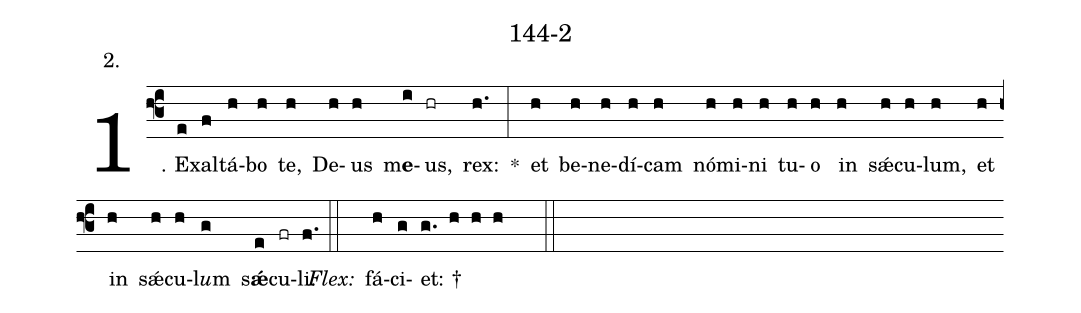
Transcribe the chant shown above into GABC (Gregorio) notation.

name: 144-2;
annotation: 2.;
%%
(f3)1. Ex(e)al(f)tá(h)bo(h) te,(h) De(h)us(h) m<b>e</b>(i)us,(hr) rex:(h.) *(:) et(h) be(h)ne(h)dí(h)cam(h) nó(h)mi(h)ni(h) tu(h)o(h) in(h) sǽ(h)cu(h)lum,(h) et(h) in(h) sǽ(h)cu(h)l<i>u</i>m(g) s<b>ǽ</b>(e)cu(fr)li.(f.) (::)
<i>Flex:</i>()  fá(h)ci(g)et: †(g. h h h  ::)
